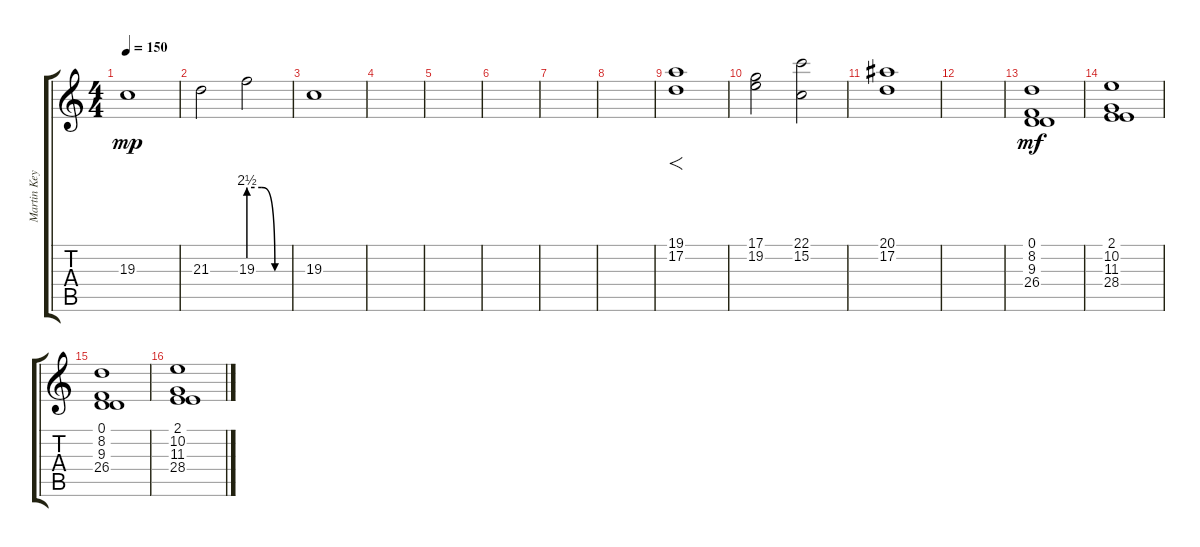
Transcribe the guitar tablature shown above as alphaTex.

\track ("Martin Keyboard1" "Martin Key") {instrument fx7echoes}
\staff {score tabs}
\tuning (D4 A3 F3 C3 G2 D2) {hide}
\ts (4 4)
\tempo 150
\clef g2
\ks c
19.3.1{dy mp} |
21.3.2 19.3{be (custom 0 10 20 10 40 0 60 0)}.2 |
19.3.1 |
|
|
|
|
|
(19.1 17.2).1{f} |
(17.1 19.2).2 (22.1 15.2).2 |
(20.1 17.2).1 |
|
(0.1 8.2 9.3 26.4).1{dy mf volume 16} |
(2.1 10.2 11.3 28.4).1 |
(0.1 8.2 9.3 26.4).1{volume 16} |
(2.1 10.2 11.3 28.4).1
